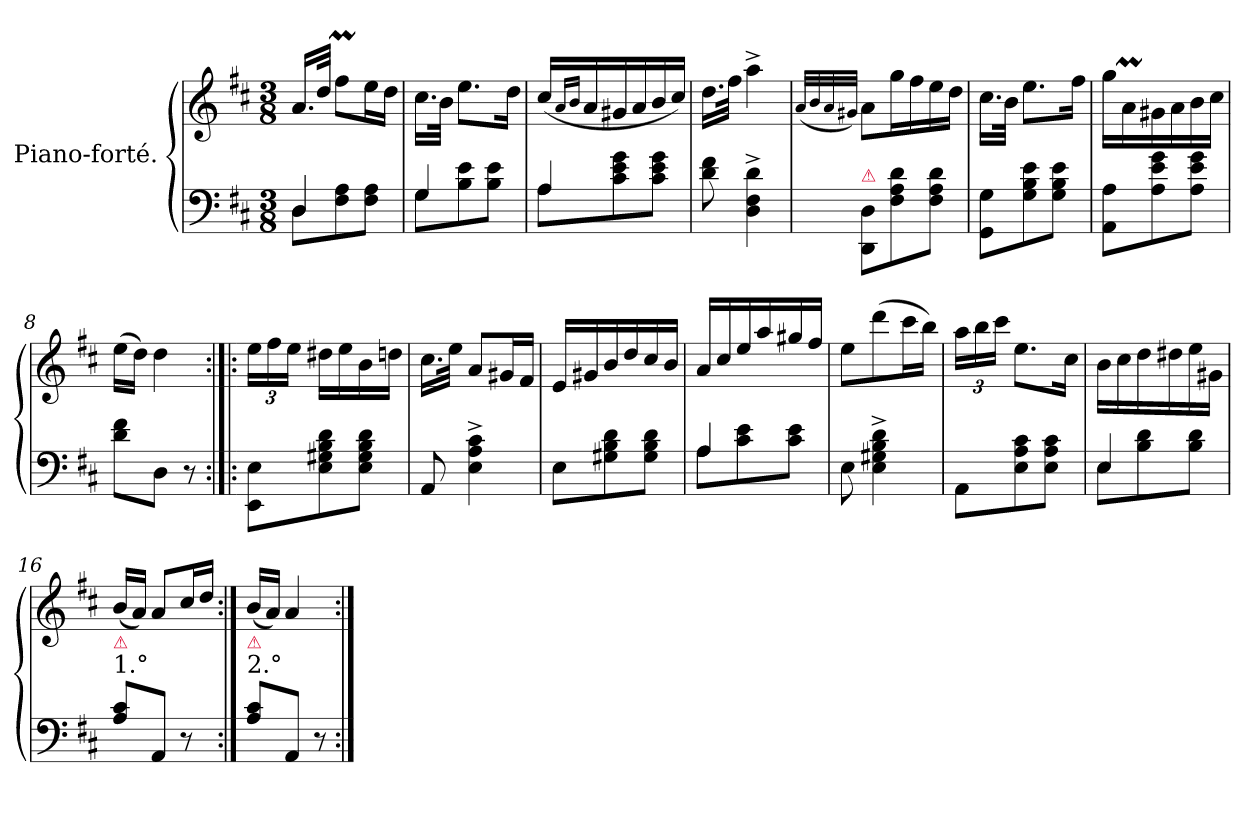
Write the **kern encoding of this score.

**kern	**kern	**dynam
*part2	*part1	*part1
*staff2	*staff1	*staff1
*I"Piano-forté.	*I"Piano-forté.	*
*clefF4	*clefG2	*
*k[f#c#]	*k[f#c#]	*
*D:	*D:	*
*M3/8	*M3/8	*
=1	=1	=1
*^	*	*
8D\L	4D/	16.a/LL	for
.	.	32dd/JJk	.
8F#\ 8A\	.	8ff#m\L	.
8F#\ 8A\J	8ryy	16ee\L	.
.	.	16dd\JJ	.
=2	=2	=2	=2
8G\L	4G/	16.cc#\LL	.
.	.	32b\JJk	.
8B\ 8e\	.	8.ee\L	.
8B\ 8e\J	8ryy	.	.
.	.	16dd\Jk	.
=3	=3	=3	=3
8A\L	4A/	(16cc#/LL	.
.	.	16qqa/LL	.
.	.	16qqb/JJ	.
.	.	16a/	.
8c#\ 8e\ 8g\	.	16g#X/	.
.	.	16a/	.
8c#\ 8e\ 8g\J	8ryy	16b/	.
.	.	16cc#/JJ)	.
*v	*v	*	*
=4	=4	=4
8d\ 8f#\	16.dd\LL	.
.	32ff#\JJk	.
4D^\ 4F#^\ 4d^\	4aa^\	.
=5	=5	=5
.	(32qqa/LLL	.
.	32qqb/	.
.	32qqa/	.
.	32qqg#X/JJJ)	.
!LO:TX:a:color=crimson:t=⚠	!	!
8DD/ 8D/L	8a\L	.
8F#\ 8A\ 8d\	16gg\L	.
.	16ff#\	.
8F#\ 8A\ 8d\J	16ee\	.
.	16dd\JJ	.
=6	=6	=6
8GG\ 8G\L	16.cc#\LL	.
.	32b\JJk	.
8G\ 8B\ 8e\	8.ee\L	.
8G\ 8B\ 8e\J	.	.
.	16ff#\Jk	.
=7	=7	=7
8AA\ 8A\L	16gg\LL	.
.	16aM\	.
8A\ 8e\ 8g\	16g#X\	.
.	16a\	.
8A\ 8e\ 8g\J	16b\	.
.	16cc#\JJ	.
=8	=8	=8
8d\ 8f#\L	(16ee\LL	.
.	16dd\JJ)	.
8D\J	4dd\	.
8r	.	.
=9:|!|:	=9:|!|:	=9:|!|:
8EE\ 8E\L	24ee\LL	.
.	24ff#\	.
.	24ee\JJ	.
8E\ 8G#X\ 8B\ 8d\	16dd#X\LL	.
.	16ee\	.
8E\ 8G#\ 8B\ 8d\J	16b\	.
.	16ddn\JJ	.
=10	=10	=10
8AA/	16.cc#\LL	.
.	32ee\JJk	.
4E^\ 4A^\ 4c#^\	8a/L	.
.	16g#X/L	.
.	16f#/JJ	.
=11	=11	=11
8E\L	16e/LL	.
.	16g#X/	.
8G#X\ 8B\ 8d\	16b/	.
.	16dd/	.
8G#\ 8B\ 8d\J	16cc#/	.
.	16b/JJ	.
=12	=12	=12
*^	*	*
8A\L	4A/	16a/LL	.
.	.	16cc#/	.
8c#\ 8e\	.	16ee/	.
.	.	16aa/	.
8c#\ 8e\J	8ryy	16gg#X/	.
.	.	16ff#/JJ	.
*v	*v	*	*
=13	=13	=13
8E\	8ee\L	.
4E^\ 4G#X^\ 4B^\ 4d^\	(8ddd\	.
.	16ccc#\L	.
.	16bb\JJ)	.
=14	=14	=14
8AA\L	24aa\LL	.
.	24bb\	.
.	24ccc#\JJ	.
8E\ 8A\ 8c#\	8.ee\L	.
8E\ 8A\ 8c#\J	.	.
.	16cc#\Jk	.
=15	=15	=15
*^	*	*
8E\L	4E/	16b\LL	.
.	.	16cc#\	.
8B\ 8d\	.	16dd\	.
.	.	16dd#X\	.
8B\ 8d\J	8ryy	16ee\	.
.	.	16g#X\JJ	.
*v	*v	*	*
=16	=16	=16
!LO:TX:a:t=1.°	!	!
!LO:TX:a:color=crimson:t=⚠	!	!
8A\ 8c#\L	(16b/LL	.
.	16a/JJ)	.
8AA/J	8a/L	.
8r	16cc#/L	.
.	16dd/JJ	.
=17:|!	=17:|!	=17:|!
!LO:TX:a:t=2.°	!	!
!LO:TX:a:color=crimson:t=⚠	!	!
8A\ 8c#\L	(16b/LL	.
.	16a/JJ)	.
8AA/J	4a/	.
8r	.	.
=:|!	=:|!	=:|!
*-	*-	*-
